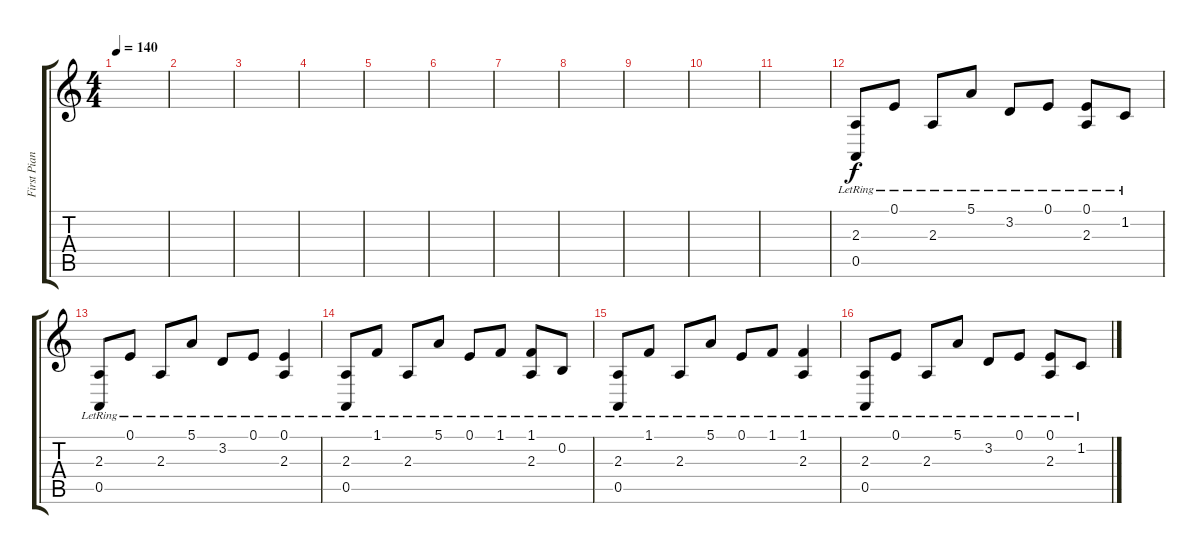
\track ("First Piano" "First Pian") {instrument acousticgrandpiano}
\staff {score tabs}
\tuning (E4 B3 G3 D3 A2 E2) {hide}
\ts (4 4)
\tempo 140
\clef g2
\ks c
|
|
|
|
|
|
|
|
|
|
|
(2.3{lr} 0.5{lr}).8{volume 10} 0.1{lr}.8 2.3{lr}.8 5.1{lr}.8 3.2{lr}.8 0.1{lr}.8 (0.1{lr} 2.3{lr}).8 1.2{lr}.8 |
(2.3{lr} 0.5{lr}).8 0.1{lr}.8 2.3{lr}.8 5.1{lr}.8 3.2{lr}.8 0.1{lr}.8 (0.1{lr} 2.3{lr}).4 |
(2.3{lr} 0.5{lr}).8 1.1{lr}.8 2.3{lr}.8 5.1{lr}.8 0.1{lr}.8 1.1{lr}.8 (1.1{lr} 2.3{lr}).8 0.2{lr}.8 |
(2.3{lr} 0.5{lr}).8 1.1{lr}.8 2.3{lr}.8 5.1{lr}.8 0.1{lr}.8 1.1{lr}.8 (1.1{lr} 2.3{lr}).4 |
(2.3{lr} 0.5{lr}).8 0.1{lr}.8 2.3{lr}.8 5.1{lr}.8 3.2{lr}.8 0.1{lr}.8 (0.1{lr} 2.3{lr}).8 1.2{lr}.8
